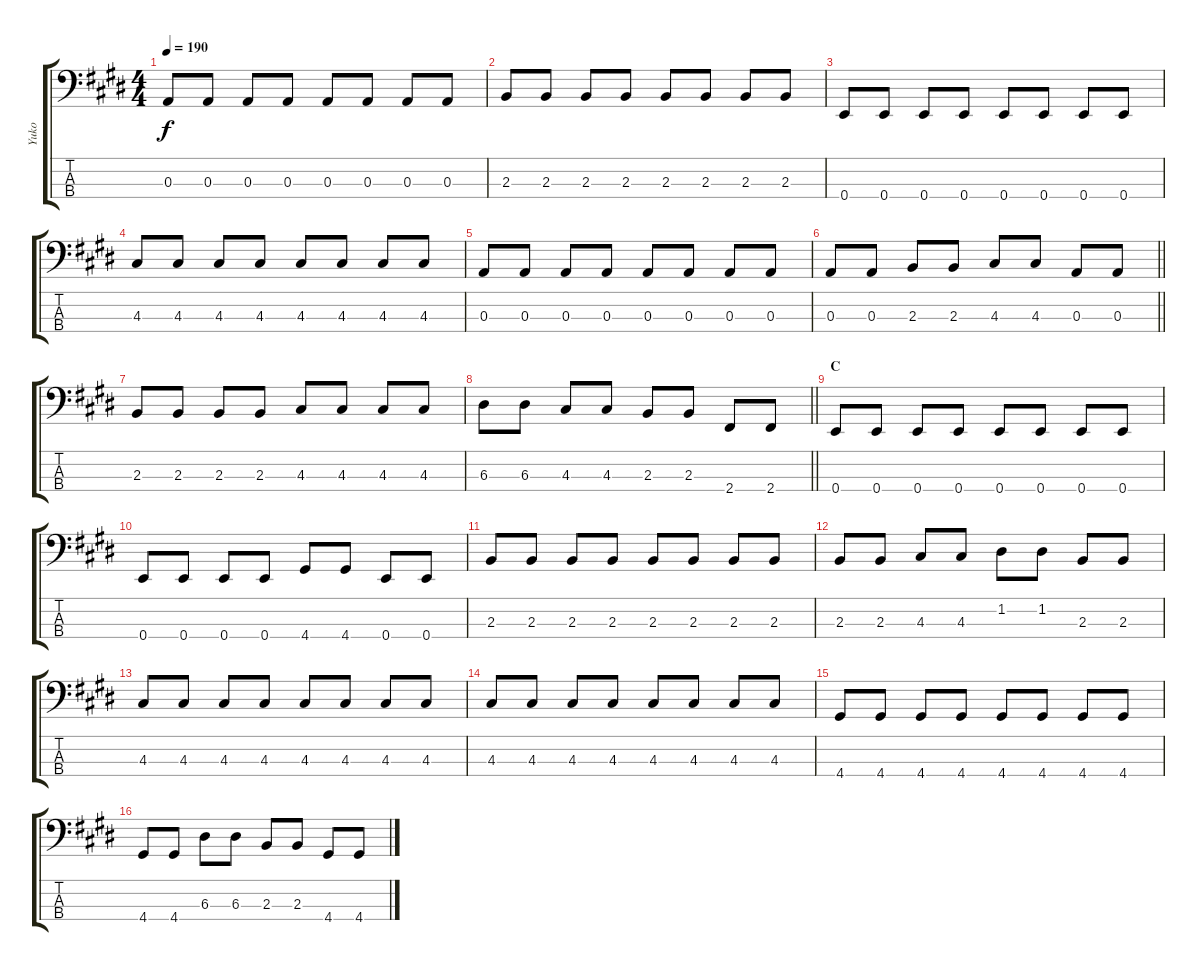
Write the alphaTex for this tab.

\track ("Yuko" "Yuko") {instrument electricbasspick}
\staff {score tabs}
\tuning (G2 D2 A1 E1) {hide}
\ts (4 4)
\tempo 190
\clef f4
\ks e
0.3.8{dy f} 0.3.8 0.3.8 0.3.8 0.3.8 0.3.8 0.3.8 0.3.8 |
2.3.8 2.3.8 2.3.8 2.3.8 2.3.8 2.3.8 2.3.8 2.3.8 |
0.4.8 0.4.8 0.4.8 0.4.8 0.4.8 0.4.8 0.4.8 0.4.8 |
4.3.8 4.3.8 4.3.8 4.3.8 4.3.8 4.3.8 4.3.8 4.3.8 |
0.3.8 0.3.8 0.3.8 0.3.8 0.3.8 0.3.8 0.3.8 0.3.8 |
\barLineRight lightlight
0.3.8 0.3.8 2.3.8 2.3.8 4.3.8 4.3.8 0.3.8 0.3.8 |
2.3.8 2.3.8 2.3.8 2.3.8 4.3.8 4.3.8 4.3.8 4.3.8 |
\barLineRight lightlight
6.3.8 6.3.8 4.3.8 4.3.8 2.3.8 2.3.8 2.4.8 2.4.8 |
\section ("" "C")
0.4.8 0.4.8 0.4.8 0.4.8 0.4.8 0.4.8 0.4.8 0.4.8 |
0.4.8 0.4.8 0.4.8 0.4.8 4.4.8 4.4.8 0.4.8 0.4.8 |
2.3.8 2.3.8 2.3.8 2.3.8 2.3.8 2.3.8 2.3.8 2.3.8 |
2.3.8 2.3.8 4.3.8 4.3.8 1.2.8 1.2.8 2.3.8 2.3.8 |
4.3.8 4.3.8 4.3.8 4.3.8 4.3.8 4.3.8 4.3.8 4.3.8 |
4.3.8 4.3.8 4.3.8 4.3.8 4.3.8 4.3.8 4.3.8 4.3.8 |
4.4.8 4.4.8 4.4.8 4.4.8 4.4.8 4.4.8 4.4.8 4.4.8 |
4.4.8 4.4.8 6.3.8 6.3.8 2.3.8 2.3.8 4.4.8 4.4.8
